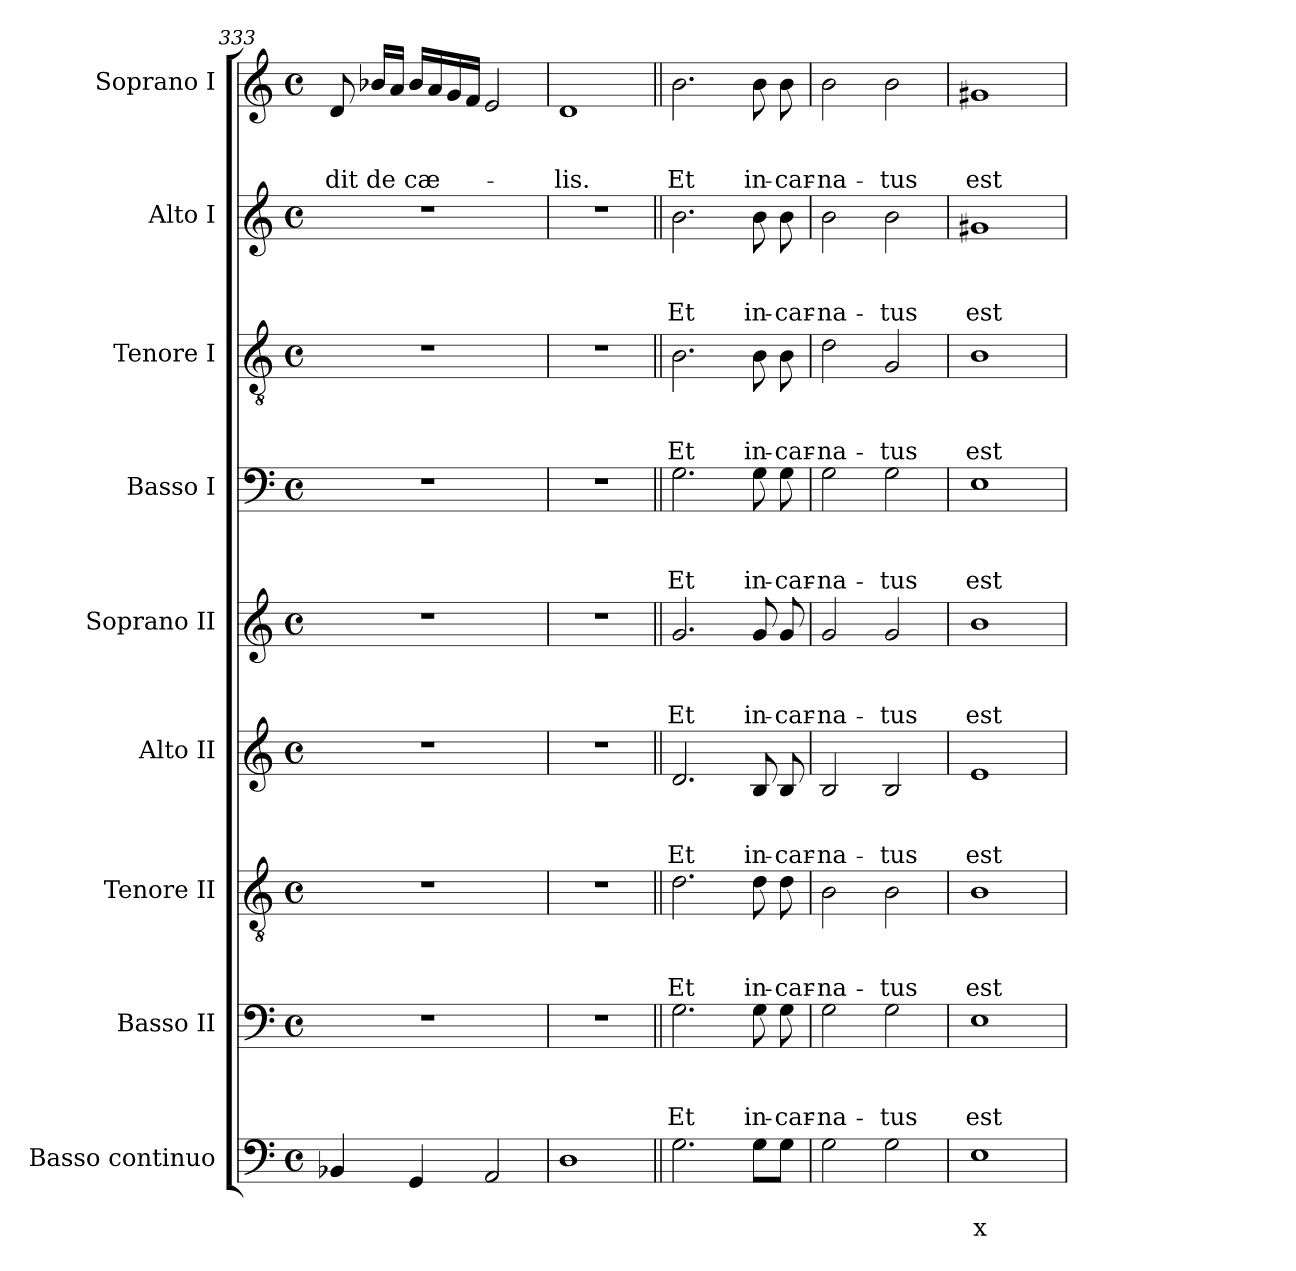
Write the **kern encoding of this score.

**kern	**text	**text	**kern	**text	**text	**text	**kern	**text	**text	**text	**kern	**text	**text	**text	**kern	**text	**text	**text	**kern	**text	**text	**text	**kern	**text	**text	**text	**kern	**text	**text	**text	**kern	**text	**text	**text
*part9	*part9	*part9	*part8	*part8	*part8	*part8	*part7	*part7	*part7	*part7	*part6	*part6	*part6	*part6	*part5	*part5	*part5	*part5	*part4	*part4	*part4	*part4	*part3	*part3	*part3	*part3	*part2	*part2	*part2	*part2	*part1	*part1	*part1	*part1
*staff9	*staff9	*staff9	*staff8	*staff8	*staff8	*staff8	*staff7	*staff7	*staff7	*staff7	*staff6	*staff6	*staff6	*staff6	*staff5	*staff5	*staff5	*staff5	*staff4	*staff4	*staff4	*staff4	*staff3	*staff3	*staff3	*staff3	*staff2	*staff2	*staff2	*staff2	*staff1	*staff1	*staff1	*staff1
*I"Basso continuo	*	*	*I"Basso II	*	*	*	*I"Tenore II	*	*	*	*I"Alto II	*	*	*	*I"Soprano II	*	*	*	*I"Basso I	*	*	*	*I"Tenore I	*	*	*	*I"Alto I	*	*	*	*I"Soprano I	*	*	*
*I'BC	*	*	*I'B 2	*	*	*	*I'T 2	*	*	*	*I'A 2	*	*	*	*I'S 2	*	*	*	*I'B 1	*	*	*	*I'T 1	*	*	*	*I'A 1	*	*	*	*I'S 1	*	*	*
*clefF4	*	*	*clefF4	*	*	*	*clefGv2	*	*	*	*clefG2	*	*	*	*clefG2	*	*	*	*clefF4	*	*	*	*clefGv2	*	*	*	*clefG2	*	*	*	*clefG2	*	*	*
*k[]	*	*	*k[]	*	*	*	*k[]	*	*	*	*k[]	*	*	*	*k[]	*	*	*	*k[]	*	*	*	*k[]	*	*	*	*k[]	*	*	*	*k[]	*	*	*
*C:	*	*	*C:	*	*	*	*C:	*	*	*	*C:	*	*	*	*C:	*	*	*	*C:	*	*	*	*C:	*	*	*	*C:	*	*	*	*C:	*	*	*
*M4/4	*	*	*M4/4	*	*	*	*M4/4	*	*	*	*M4/4	*	*	*	*M4/4	*	*	*	*M4/4	*	*	*	*M4/4	*	*	*	*M4/4	*	*	*	*M4/4	*	*	*
*met(c)	*	*	*met(c)	*	*	*	*met(c)	*	*	*	*met(c)	*	*	*	*met(c)	*	*	*	*met(c)	*	*	*	*met(c)	*	*	*	*met(c)	*	*	*	*met(c)	*	*	*
=333	=333	=333	=333	=333	=333	=333	=333	=333	=333	=333	=333	=333	=333	=333	=333	=333	=333	=333	=333	=333	=333	=333	=333	=333	=333	=333	=333	=333	=333	=333	=333	=333	=333	=333
!	!	!	!	!	!	!	!	!	!	!	!	!	!	!	!	!	!	!	!	!	!	!	!	!	!	!	!	!	!	!	!	!	!	!LO:LY:b
4BB-X/	.	.	1r	.	.	.	1r	.	.	.	1r	.	.	.	1r	.	.	.	1r	.	.	.	1r	.	.	.	1r	.	.	.	8d/	.	.	-dit
!	!	!	!	!	!	!	!	!	!	!	!	!	!	!	!	!	!	!	!	!	!	!	!	!	!	!	!	!	!	!	!	!	!	!LO:LY:b
.	.	.	.	.	.	.	.	.	.	.	.	.	.	.	.	.	.	.	.	.	.	.	.	.	.	.	.	.	.	.	16b-X/LL	.	.	de
.	.	.	.	.	.	.	.	.	.	.	.	.	.	.	.	.	.	.	.	.	.	.	.	.	.	.	.	.	.	.	16a/JJ	.	.	.
!	!	!	!	!	!	!	!	!	!	!	!	!	!	!	!	!	!	!	!	!	!	!	!	!	!	!	!	!	!	!	!	!	!	!LO:LY:b
4GG/	.	.	.	.	.	.	.	.	.	.	.	.	.	.	.	.	.	.	.	.	.	.	.	.	.	.	.	.	.	.	16b-/LL	.	.	cæ-
.	.	.	.	.	.	.	.	.	.	.	.	.	.	.	.	.	.	.	.	.	.	.	.	.	.	.	.	.	.	.	16a/	.	.	.
.	.	.	.	.	.	.	.	.	.	.	.	.	.	.	.	.	.	.	.	.	.	.	.	.	.	.	.	.	.	.	16g/	.	.	.
.	.	.	.	.	.	.	.	.	.	.	.	.	.	.	.	.	.	.	.	.	.	.	.	.	.	.	.	.	.	.	16f/JJ	.	.	.
2AA/	.	.	.	.	.	.	.	.	.	.	.	.	.	.	.	.	.	.	.	.	.	.	.	.	.	.	.	.	.	.	2e/	.	.	.
=334	=334	=334	=334	=334	=334	=334	=334	=334	=334	=334	=334	=334	=334	=334	=334	=334	=334	=334	=334	=334	=334	=334	=334	=334	=334	=334	=334	=334	=334	=334	=334	=334	=334	=334
!	!	!	!	!	!	!	!	!	!	!	!	!	!	!	!	!	!	!	!	!	!	!	!	!	!	!	!	!	!	!	!	!	!	!LO:LY:b
1D	.	.	1r	.	.	.	1r	.	.	.	1r	.	.	.	1r	.	.	.	1r	.	.	.	1r	.	.	.	1r	.	.	.	1d	.	.	-lis.
!!LO:PB:g=z
=335||	=335||	=335||	=335||	=335||	=335||	=335||	=335||	=335||	=335||	=335||	=335||	=335||	=335||	=335||	=335||	=335||	=335||	=335||	=335||	=335||	=335||	=335||	=335||	=335||	=335||	=335||	=335||	=335||	=335||	=335||	=335||	=335||	=335||	=335||
!	!	!	!	!	!	!LO:LY:b	!	!	!	!LO:LY:b	!	!	!	!LO:LY:b	!	!	!	!LO:LY:b	!	!	!	!LO:LY:b	!	!	!	!LO:LY:b	!	!	!	!LO:LY:b	!	!	!	!LO:LY:b
2.G\	.	.	2.G\	.	.	Et	2.d\	.	.	Et	2.d/	.	.	Et	2.g/	.	.	Et	2.G\	.	.	Et	2.B\	.	.	Et	2.b\	.	.	Et	2.b\	.	.	Et
!	!	!	!	!	!	!LO:LY:b	!	!	!	!LO:LY:b	!	!	!	!LO:LY:b	!	!	!	!LO:LY:b	!	!	!	!LO:LY:b	!	!	!	!LO:LY:b	!	!	!	!LO:LY:b	!	!	!	!LO:LY:b
8G\L	.	.	8G\	.	.	in-	8d\	.	.	in-	8B/	.	.	in-	8g/	.	.	in-	8G\	.	.	in-	8B\	.	.	in-	8b\	.	.	in-	8b\	.	.	in-
!	!	!	!	!	!	!LO:LY:b	!	!	!	!LO:LY:b	!	!	!	!LO:LY:b	!	!	!	!LO:LY:b	!	!	!	!LO:LY:b	!	!	!	!LO:LY:b	!	!	!	!LO:LY:b	!	!	!	!LO:LY:b
8G\J	.	.	8G\	.	.	-car-	8d\	.	.	-car-	8B/	.	.	-car-	8g/	.	.	-car-	8G\	.	.	-car-	8B\	.	.	-car-	8b\	.	.	-car-	8b\	.	.	-car-
=336	=336	=336	=336	=336	=336	=336	=336	=336	=336	=336	=336	=336	=336	=336	=336	=336	=336	=336	=336	=336	=336	=336	=336	=336	=336	=336	=336	=336	=336	=336	=336	=336	=336	=336
!	!	!	!	!	!	!LO:LY:b	!	!	!	!LO:LY:b	!	!	!	!LO:LY:b	!	!	!	!LO:LY:b	!	!	!	!LO:LY:b	!	!	!	!LO:LY:b	!	!	!	!LO:LY:b	!	!	!	!LO:LY:b
2G\	.	.	2G\	.	.	-na-	2B\	.	.	-na-	2B/	.	.	-na-	2g/	.	.	-na-	2G\	.	.	-na-	2d\	.	.	-na-	2b\	.	.	-na-	2b\	.	.	-na-
!	!	!	!	!	!	!LO:LY:b	!	!	!	!LO:LY:b	!	!	!	!LO:LY:b	!	!	!	!LO:LY:b	!	!	!	!LO:LY:b	!	!	!	!LO:LY:b	!	!	!	!LO:LY:b	!	!	!	!LO:LY:b
2G\	.	.	2G\	.	.	-tus	2B\	.	.	-tus	2B/	.	.	-tus	2g/	.	.	-tus	2G\	.	.	-tus	2G/	.	.	-tus	2b\	.	.	-tus	2b\	.	.	-tus
=337	=337	=337	=337	=337	=337	=337	=337	=337	=337	=337	=337	=337	=337	=337	=337	=337	=337	=337	=337	=337	=337	=337	=337	=337	=337	=337	=337	=337	=337	=337	=337	=337	=337	=337
!	!	!LO:LY:b	!	!	!	!LO:LY:b	!	!	!	!LO:LY:b	!	!	!	!LO:LY:b	!	!	!	!LO:LY:b	!	!	!	!LO:LY:b	!	!	!	!LO:LY:b	!	!	!	!LO:LY:b	!	!	!	!LO:LY:b
1E	.	x	1E	.	.	est	1B	.	.	est	1e	.	.	est	1b	.	.	est	1E	.	.	est	1B	.	.	est	1g#X	.	.	est	1g#X	.	.	est
=	=	=	=	=	=	=	=	=	=	=	=	=	=	=	=	=	=	=	=	=	=	=	=	=	=	=	=	=	=	=	=	=	=	=
*-	*-	*-	*-	*-	*-	*-	*-	*-	*-	*-	*-	*-	*-	*-	*-	*-	*-	*-	*-	*-	*-	*-	*-	*-	*-	*-	*-	*-	*-	*-	*-	*-	*-	*-
